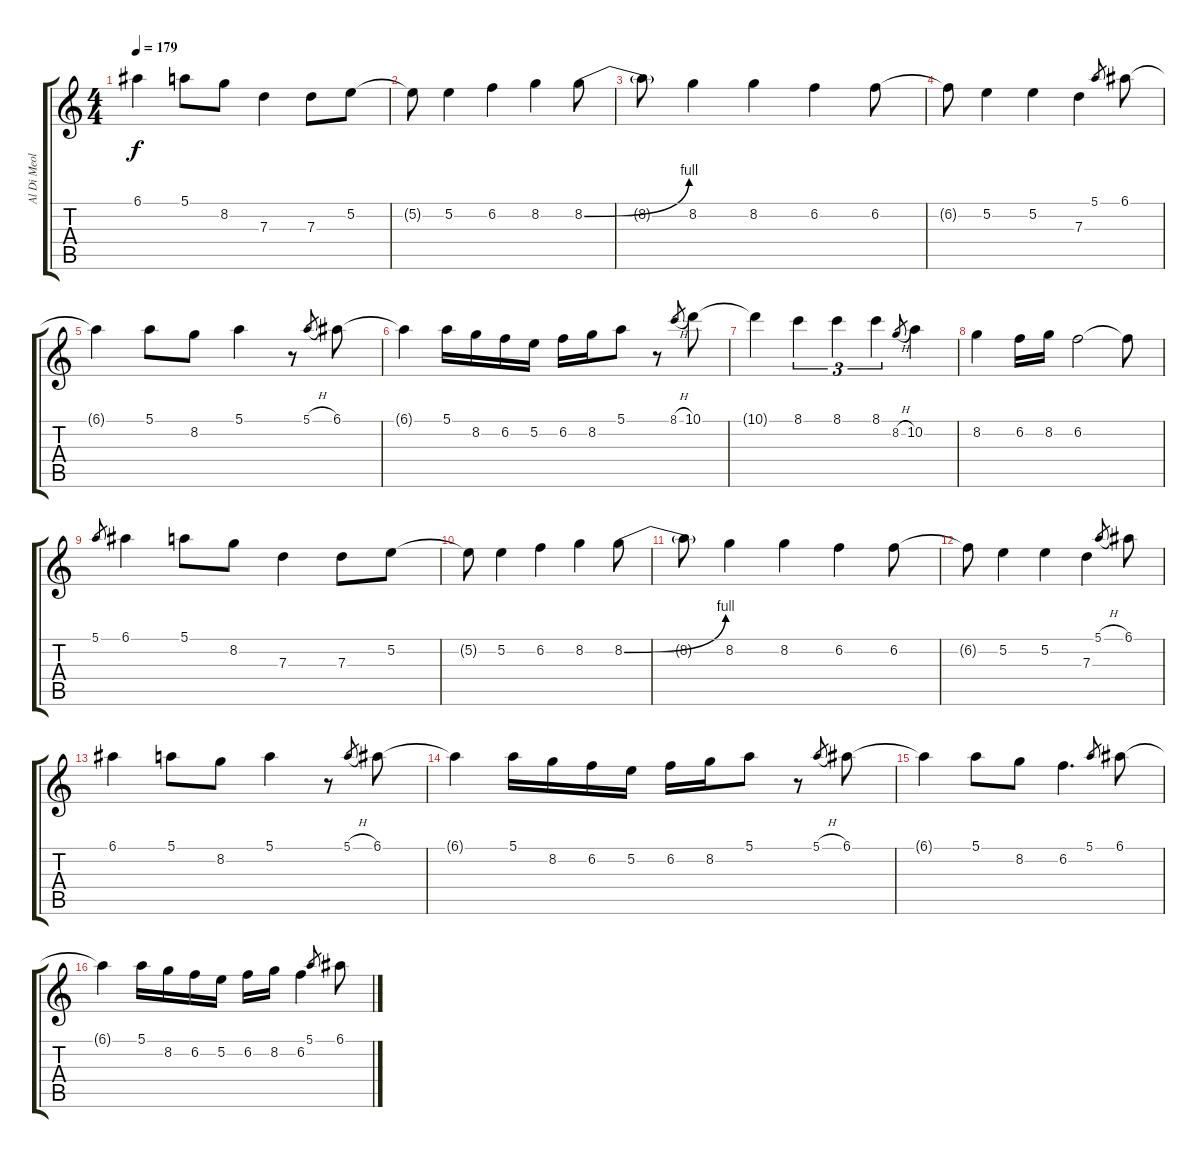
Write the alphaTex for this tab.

\track ("Al Di Meola" "Al Di Meol") {instrument electricguitarjazz}
\staff {score tabs}
\tuning (E4 B3 G3 D3 A2 E2) {hide}
\ts (4 4)
\tempo 179
\clef g2
\ks c
6.1{t}.4{dy f} 5.1.8 8.2.8 7.3.4 7.3.8 5.2.8 |
5.2{t}.8 5.2.4 6.2.4 8.2.4 8.2{be (bend 0 0 60 4)}.8 |
8.2{t}.8 8.2.4 8.2.4 6.2.4 6.2.8 |
6.2{t}.8 5.2.4 5.2.4 7.3.4 5.1.8{gr} 6.1.8 |
6.1{t}.4 5.1.8 8.2.8 5.1.4 r.8 5.1{h}.8{gr} 6.1.8 |
6.1{t}.4 5.1.16 8.2.16 6.2.16 5.2.16 6.2.16 8.2.16 5.1.8 r.8 8.1{h}.8{gr} 10.1.8 |
10.1{t}.4 8.1.4{tu (3 2)} 8.1.4{tu (3 2)} 8.1.4{tu (3 2)} 8.2{h}.8{gr} 10.2.4 |
8.2.4 6.2.16 8.2.16 6.2.2 6.2{t}.8 |
5.1.8{gr} 6.1.4 5.1.8 8.2.8 7.3.4 7.3.8 5.2.8 |
5.2{t}.8 5.2.4 6.2.4 8.2.4 8.2{be (bend 0 0 60 4)}.8 |
8.2{t}.8 8.2.4 8.2.4 6.2.4 6.2.8 |
6.2{t}.8 5.2.4 5.2.4 7.3.4 5.1{h}.8{gr} 6.1.8 |
6.1.4 5.1.8 8.2.8 5.1.4 r.8 5.1{h}.8{gr} 6.1.8 |
6.1{t}.4 5.1.16 8.2.16 6.2.16 5.2.16 6.2.16 8.2.16 5.1.8 r.8 5.1{h}.8{gr} 6.1.8 |
6.1{t}.4 5.1.8 8.2.8 6.2.4{d} 5.1.8{gr} 6.1.8 |
6.1{t}.4 5.1.16 8.2.16 6.2.16 5.2.16 6.2.16 8.2.16 6.2.4 5.1.8{gr} 6.1.8
